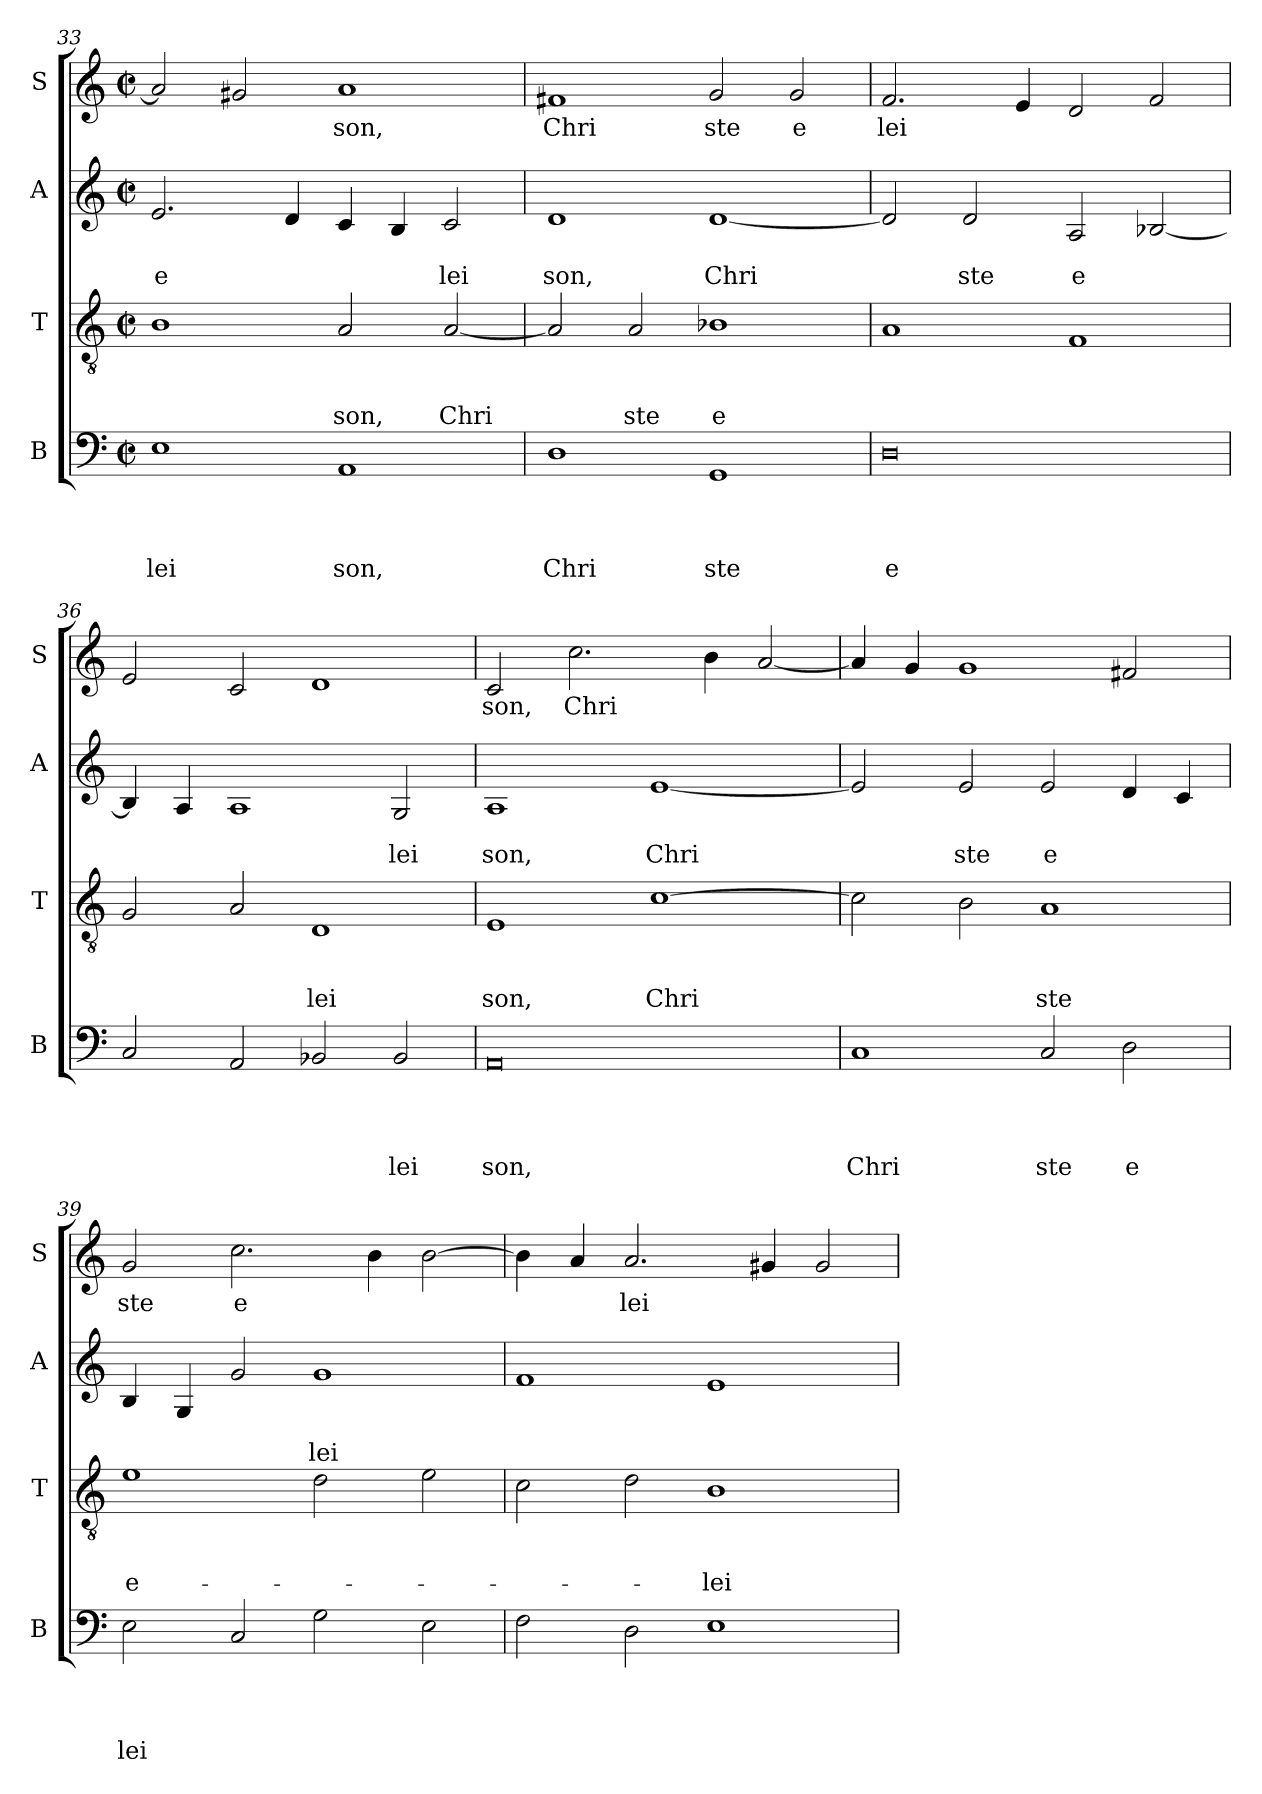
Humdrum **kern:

**kern	**text	**text	**text	**text	**kern	**text	**text	**text	**kern	**text	**text	**kern	**text
*part4	*part4	*part4	*part4	*part4	*part3	*part3	*part3	*part3	*part2	*part2	*part2	*part1	*part1
*staff4	*staff4	*staff4	*staff4	*staff4	*staff3	*staff3	*staff3	*staff3	*staff2	*staff2	*staff2	*staff1	*staff1
*I"B	*	*	*	*	*I"T	*	*	*	*I"A	*	*	*I"S	*
*I'B	*	*	*	*	*I'T	*	*	*	*I'A	*	*	*I'S	*
*clefF4	*	*	*	*	*clefGv2	*	*	*	*clefG2	*	*	*clefG2	*
*k[]	*	*	*	*	*k[]	*	*	*	*k[]	*	*	*k[]	*
*C:	*	*	*	*	*C:	*	*	*	*C:	*	*	*C:	*
*M2/2	*	*	*	*	*M2/2	*	*	*	*M2/2	*	*	*M2/2	*
*met(c|)	*	*	*	*	*met(c|)	*	*	*	*met(c|)	*	*	*met(c|)	*
=33	=33	=33	=33	=33	=33	=33	=33	=33	=33	=33	=33	=33	=33
!	!	!	!	!LO:LY:b	!	!	!	!	!	!	!LO:LY:b	!	!
1E	.	.	.	lei	1B	.	.	.	2.e/	.	e	2a/]	.
.	.	.	.	.	.	.	.	.	.	.	.	2g#/	.
.	.	.	.	.	.	.	.	.	4d/	.	.	.	.
!	!	!	!	!LO:LY:b	!	!	!	!LO:LY:b	!	!	!	!	!LO:LY:b
1AA	.	.	.	son,	2A/	.	.	son,	4c/	.	.	1a	son,
.	.	.	.	.	.	.	.	.	4B/	.	.	.	.
!	!	!	!	!	!	!	!	!LO:LY:b	!	!	!LO:LY:b	!	!
.	.	.	.	.	[<2A/	.	.	Chri	2c/	.	lei	.	.
=34	=34	=34	=34	=34	=34	=34	=34	=34	=34	=34	=34	=34	=34
!	!	!	!	!LO:LY:b	!	!	!	!	!	!	!LO:LY:b	!	!LO:LY:b
1D	.	.	.	Chri	2A/]	.	.	.	1d	.	son,	1f#X	Chri
!	!	!	!	!	!	!	!	!LO:LY:b	!	!	!	!	!
.	.	.	.	.	2A/	.	.	ste	.	.	.	.	.
!	!	!	!	!LO:LY:b	!	!	!	!LO:LY:b:rj	!	!	!LO:LY:b	!	!LO:LY:b
1GG	.	.	.	ste	1B-X	.	.	e	[<1d	.	Chri	2g/	ste
!	!	!	!	!	!	!	!	!	!	!	!	!	!LO:LY:b
.	.	.	.	.	.	.	.	.	.	.	.	2g/	e
=35	=35	=35	=35	=35	=35	=35	=35	=35	=35	=35	=35	=35	=35
!	!	!	!	!LO:LY:b:rj	!	!	!	!	!	!	!	!	!LO:LY:b
0D	.	.	.	e	1A	.	.	.	2d/]	.	.	2.f/	lei
!	!	!	!	!	!	!	!	!	!	!	!LO:LY:b	!	!
.	.	.	.	.	.	.	.	.	2d/	.	ste	.	.
.	.	.	.	.	.	.	.	.	.	.	.	4e/	.
!	!	!	!	!	!	!	!	!	!	!	!LO:LY:b	!	!
.	.	.	.	.	1F	.	.	.	2A/	.	e	2d/	.
.	.	.	.	.	.	.	.	.	[<2B-X/	.	.	2f/	.
=36	=36	=36	=36	=36	=36	=36	=36	=36	=36	=36	=36	=36	=36
2C/	.	.	.	.	2G/	.	.	.	4B-/]	.	.	2e/	.
.	.	.	.	.	.	.	.	.	4A/	.	.	.	.
2AA/	.	.	.	.	2A/	.	.	.	1A	.	.	2c/	.
!	!	!	!	!	!	!	!	!LO:LY:b	!	!	!	!	!
2BB-X/	.	.	.	.	1D	.	.	lei	.	.	.	1d	.
!	!	!	!	!LO:LY:b	!	!	!	!	!	!	!LO:LY:b	!	!
2BB-/	.	.	.	lei	.	.	.	.	2G/	.	lei	.	.
=37	=37	=37	=37	=37	=37	=37	=37	=37	=37	=37	=37	=37	=37
!	!	!	!	!LO:LY:b	!	!	!	!LO:LY:b	!	!	!LO:LY:b	!	!LO:LY:b
0AA	.	.	.	son,	1E	.	.	son,	1A	.	son,	2c/	son,
!	!	!	!	!	!	!	!	!	!	!	!	!	!LO:LY:b
.	.	.	.	.	.	.	.	.	.	.	.	2.cc\	Chri
!	!	!	!	!	!	!	!	!LO:LY:b	!	!	!LO:LY:b	!	!
.	.	.	.	.	[>1c	.	.	Chri	[>1e	.	Chri	.	.
.	.	.	.	.	.	.	.	.	.	.	.	4b\	.
.	.	.	.	.	.	.	.	.	.	.	.	[>2a/	.
!!LO:PB:g=z
=38	=38	=38	=38	=38	=38	=38	=38	=38	=38	=38	=38	=38	=38
!	!	!	!	!LO:LY:b	!	!	!	!	!	!	!	!	!
1C	.	.	.	Chri	2c\]	.	.	.	2e/]	.	.	4a/]	.
.	.	.	.	.	.	.	.	.	.	.	.	4g/	.
!	!	!	!	!	!	!	!	!	!	!	!LO:LY:b	!	!
.	.	.	.	.	2B\	.	.	.	2e/	.	ste	1g	.
!	!	!	!	!LO:LY:b	!	!	!	!LO:LY:b	!	!	!LO:LY:b	!	!
2C/	.	.	.	ste	1A	.	.	ste	2e/	.	e	.	.
!	!	!	!	!LO:LY:b	!	!	!	!	!	!	!	!	!
2D\	.	.	.	e	.	.	.	.	4d/	.	.	2f#/	.
.	.	.	.	.	.	.	.	.	4c/	.	.	.	.
=39	=39	=39	=39	=39	=39	=39	=39	=39	=39	=39	=39	=39	=39
!	!	!	!	!LO:LY:b	!	!	!	!LO:LY:b:rj	!	!	!	!	!LO:LY:b
2E\	.	.	.	lei	1e	.	.	e-	4B/	.	.	2g/	ste
.	.	.	.	.	.	.	.	.	4G/	.	.	.	.
!	!	!	!	!	!	!	!	!	!	!	!	!	!LO:LY:b
2C/	.	.	.	.	.	.	.	.	2g/	.	.	2.cc\	e
!	!	!	!	!	!	!	!	!	!	!	!LO:LY:b	!	!
2G\	.	.	.	.	2d\	.	.	.	1g	.	lei	.	.
.	.	.	.	.	.	.	.	.	.	.	.	4b\	.
2E\	.	.	.	.	2e\	.	.	.	.	.	.	[>2b\	.
=40	=40	=40	=40	=40	=40	=40	=40	=40	=40	=40	=40	=40	=40
2F\	.	.	.	.	2c\	.	.	.	1f	.	.	4b\]	.
.	.	.	.	.	.	.	.	.	.	.	.	4a/	.
!	!	!	!	!	!	!	!	!	!	!	!	!	!LO:LY:b
2D\	.	.	.	.	2d\	.	.	.	.	.	.	2.a/	lei
!	!	!	!	!	!	!	!	!LO:LY:b	!	!	!	!	!
1E	.	.	.	.	1B	.	.	-lei-	1e	.	.	.	.
.	.	.	.	.	.	.	.	.	.	.	.	4g#/	.
.	.	.	.	.	.	.	.	.	.	.	.	2g#/	.
=	=	=	=	=	=	=	=	=	=	=	=	=	=
*-	*-	*-	*-	*-	*-	*-	*-	*-	*-	*-	*-	*-	*-
